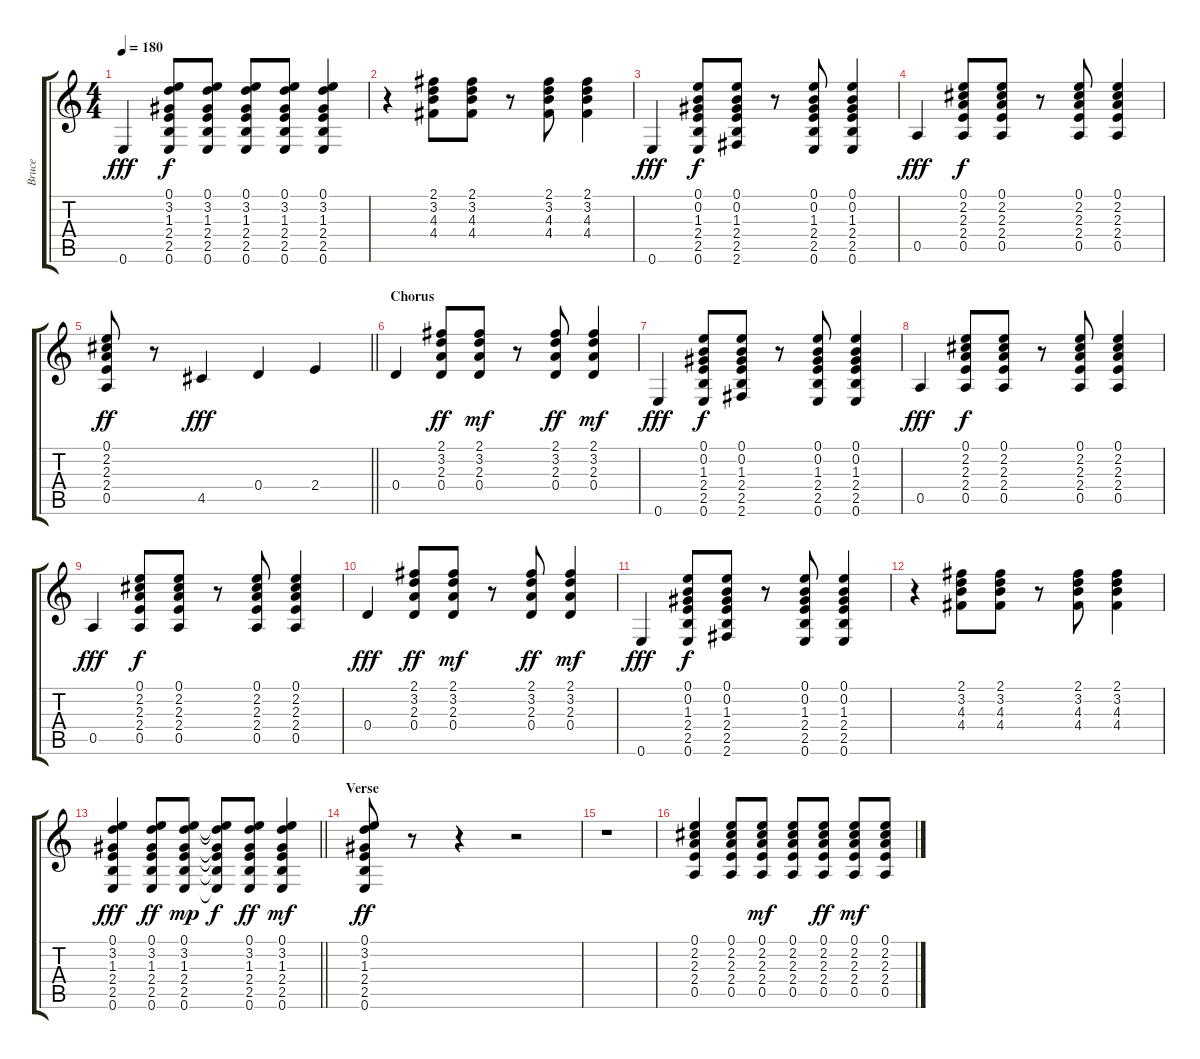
\track ("Bruce" "Bruce") {instrument acousticguitarsteel}
\staff {score tabs}
\tuning (E4 B3 G3 D3 A2 E2) {hide}
\ts (4 4)
\tempo 180
\clef g2
\ks c
0.6.4{dy fff} (0.1 3.2 1.3 2.4 2.5 0.6).8{dy f} (0.1 3.2 1.3 2.4 2.5 0.6).8 (0.1 3.2 1.3 2.4 2.5 0.6).8 (0.1 3.2 1.3 2.4 2.5 0.6).8 (0.1 3.2 1.3 2.4 2.5 0.6).4 |
r.4 (2.1 3.2 4.3 4.4).8 (2.1 3.2 4.3 4.4).8 r.8 (2.1 3.2 4.3 4.4).8 (2.1 3.2 4.3 4.4).4 |
0.6.4{dy fff} (0.1 0.2 1.3 2.4 2.5 0.6).8{dy f} (0.1 0.2 1.3 2.4 2.5 2.6).8 r.8 (0.1 0.2 1.3 2.4 2.5 0.6).8 (0.1 0.2 1.3 2.4 2.5 0.6).4 |
0.5.4{dy fff} (0.1 2.2 2.3 2.4 0.5).8{dy f} (0.1 2.2 2.3 2.4 0.5).8 r.8 (0.1 2.2 2.3 2.4 0.5).8 (0.1 2.2 2.3 2.4 0.5).4 |
\barLineRight lightlight
(0.1 2.2 2.3 2.4 0.5).8{dy ff} r.8 4.5.4{dy fff} 0.4.4 2.4.4 |
\section ("" "Chorus")
0.4.4 (2.1 3.2 2.3 0.4).8{dy ff} (2.1 3.2 2.3 0.4).8{dy mf} r.8 (2.1 3.2 2.3 0.4).8{dy ff} (2.1 3.2 2.3 0.4).4{dy mf} |
0.6.4{dy fff} (0.1 0.2 1.3 2.4 2.5 0.6).8{dy f} (0.1 0.2 1.3 2.4 2.5 2.6).8 r.8 (0.1 0.2 1.3 2.4 2.5 0.6).8 (0.1 0.2 1.3 2.4 2.5 0.6).4 |
0.5.4{dy fff} (0.1 2.2 2.3 2.4 0.5).8{dy f} (0.1 2.2 2.3 2.4 0.5).8 r.8 (0.1 2.2 2.3 2.4 0.5).8 (0.1 2.2 2.3 2.4 0.5).4 |
0.5.4{dy fff} (0.1 2.2 2.3 2.4 0.5).8{dy f} (0.1 2.2 2.3 2.4 0.5).8 r.8 (0.1 2.2 2.3 2.4 0.5).8 (0.1 2.2 2.3 2.4 0.5).4 |
0.4.4{dy fff} (2.1 3.2 2.3 0.4).8{dy ff} (2.1 3.2 2.3 0.4).8{dy mf} r.8 (2.1 3.2 2.3 0.4).8{dy ff} (2.1 3.2 2.3 0.4).4{dy mf} |
0.6.4{dy fff} (0.1 0.2 1.3 2.4 2.5 0.6).8{dy f} (0.1 0.2 1.3 2.4 2.5 2.6).8 r.8 (0.1 0.2 1.3 2.4 2.5 0.6).8 (0.1 0.2 1.3 2.4 2.5 0.6).4 |
r.4 (2.1 3.2 4.3 4.4).8 (2.1 3.2 4.3 4.4).8 r.8 (2.1 3.2 4.3 4.4).8 (2.1 3.2 4.3 4.4).4 |
\barLineRight lightlight
(0.1 3.2 1.3 2.4 2.5 0.6).4{dy fff} (0.1 3.2 1.3 2.4 2.5 0.6).8{dy ff} (0.1 3.2 1.3 2.4 2.5 0.6).8{dy mp} (0.1{t} 3.2{t} 1.3{t} 2.4{t} 2.5{t} 0.6{t}).8{dy f} (0.1 3.2 1.3 2.4 2.5 0.6).8{dy ff} (0.1 3.2 1.3 2.4 2.5 0.6).4{dy mf} |
\section ("" "Verse")
(0.1 3.2 1.3 2.4 2.5 0.6).8{dy ff} r.8 r.4 r.2 |
r.1 |
(0.1 2.2 2.3 2.4 0.5).4 (0.1 2.2 2.3 2.4 0.5).8 (0.1 2.2 2.3 2.4 0.5).8{dy mf} (0.1 2.2 2.3 2.4 0.5).8 (0.1 2.2 2.3 2.4 0.5).8{dy ff} (0.1 2.2 2.3 2.4 0.5).8{dy mf} (0.1 2.2 2.3 2.4 0.5).8
